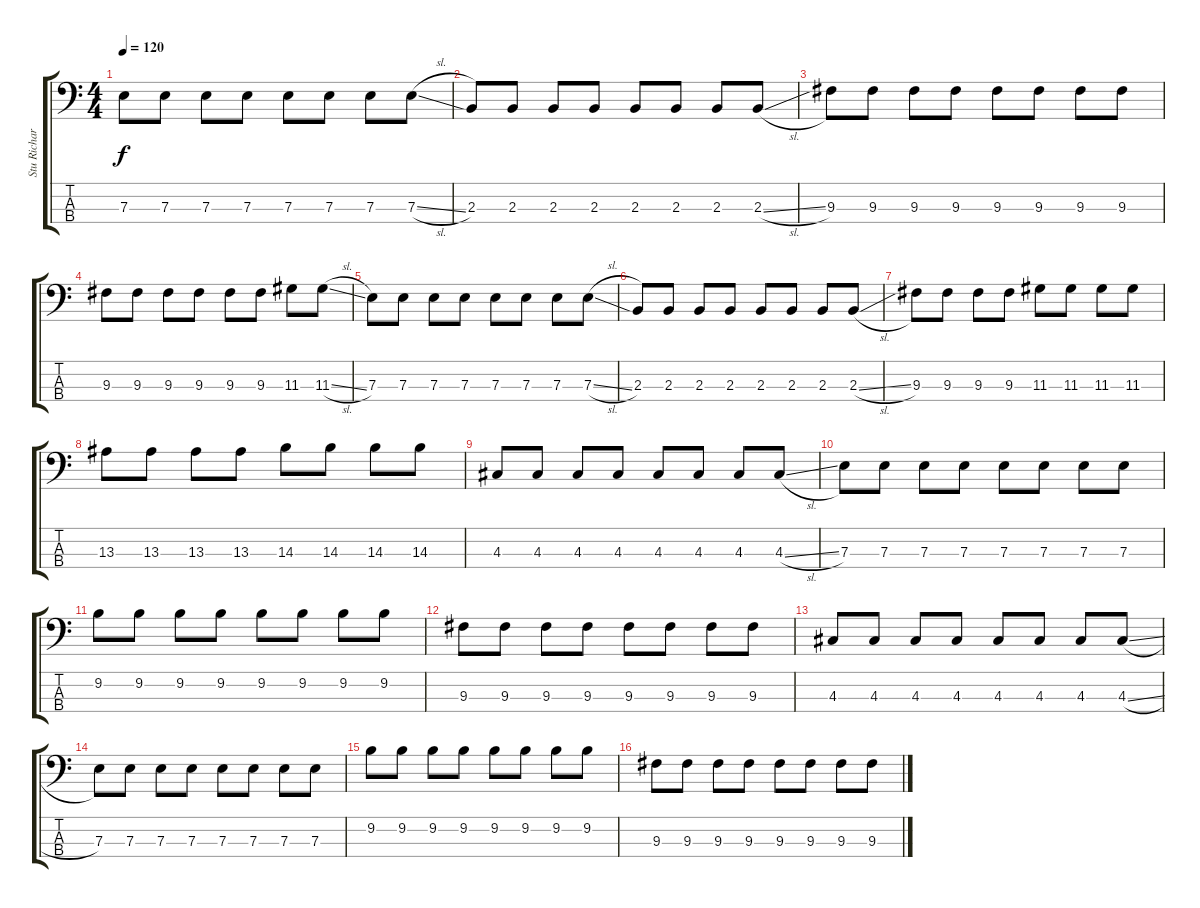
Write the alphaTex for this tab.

\track ("Stu Richardson" "Stu Richar") {instrument electricbassfinger}
\staff {score tabs}
\tuning (G2 D2 A1 E1) {hide}
\ts (4 4)
\tempo 120
\clef f4
\ks c
7.3.8{dy f} 7.3.8 7.3.8 7.3.8 7.3.8 7.3.8 7.3.8 7.3{sl}.8 |
2.3.8 2.3.8 2.3.8 2.3.8 2.3.8 2.3.8 2.3.8 2.3{sl}.8 |
9.3.8 9.3.8 9.3.8 9.3.8 9.3.8 9.3.8 9.3.8 9.3.8 |
9.3.8 9.3.8 9.3.8 9.3.8 9.3.8 9.3.8 11.3.8 11.3{sl}.8 |
7.3.8 7.3.8 7.3.8 7.3.8 7.3.8 7.3.8 7.3.8 7.3{sl}.8 |
2.3.8 2.3.8 2.3.8 2.3.8 2.3.8 2.3.8 2.3.8 2.3{sl}.8 |
9.3.8 9.3.8 9.3.8 9.3.8 11.3.8 11.3.8 11.3.8 11.3.8 |
13.3.8 13.3.8 13.3.8 13.3.8 14.3.8 14.3.8 14.3.8 14.3.8 |
4.3.8 4.3.8 4.3.8 4.3.8 4.3.8 4.3.8 4.3.8 4.3{sl}.8 |
7.3.8 7.3.8 7.3.8 7.3.8 7.3.8 7.3.8 7.3.8 7.3.8 |
9.2.8 9.2.8 9.2.8 9.2.8 9.2.8 9.2.8 9.2.8 9.2.8 |
9.3.8 9.3.8 9.3.8 9.3.8 9.3.8 9.3.8 9.3.8 9.3.8 |
4.3.8 4.3.8 4.3.8 4.3.8 4.3.8 4.3.8 4.3.8 4.3{sl}.8 |
7.3.8 7.3.8 7.3.8 7.3.8 7.3.8 7.3.8 7.3.8 7.3.8 |
9.2.8 9.2.8 9.2.8 9.2.8 9.2.8 9.2.8 9.2.8 9.2.8 |
9.3.8 9.3.8 9.3.8 9.3.8 9.3.8 9.3.8 9.3.8 9.3.8
